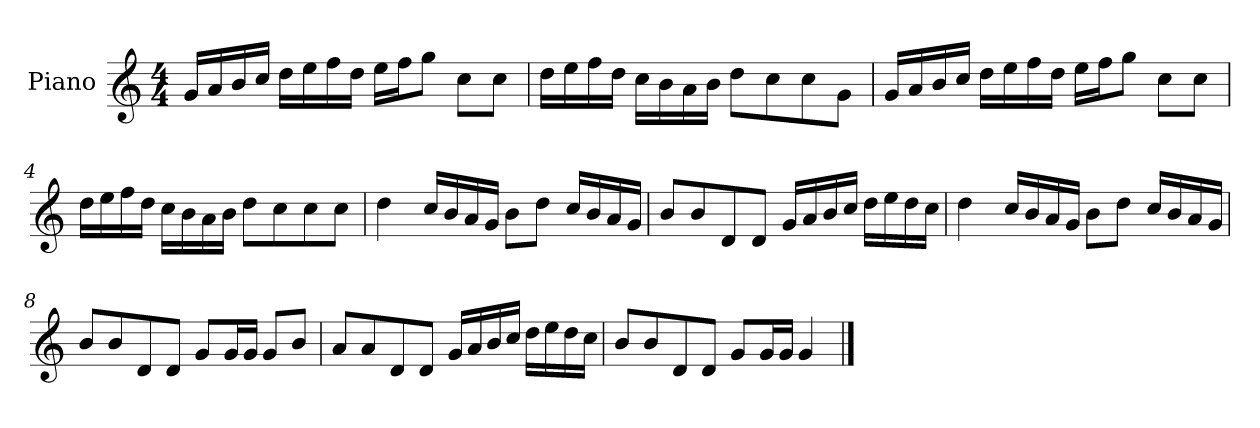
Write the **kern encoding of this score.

**kern
*part1
*staff1
*I"Piano
*I'P-no
*clefG2
*k[]
*M4/4
*MM90
=1
16g/LL
16a/
16b/
16cc/JJ
16dd\LL
16ee\
16ff\
16dd\JJ
16ee\LL
16ff\J
8gg\J
8cc\L
8cc\J
=2
16dd\LL
16ee\
16ff\
16dd\JJ
16cc\LL
16b\
16a\
16b\JJ
8dd\L
8cc\
8cc\
8g\J
=3
16g/LL
16a/
16b/
16cc/JJ
16dd\LL
16ee\
16ff\
16dd\JJ
16ee\LL
16ff\J
8gg\J
8cc\L
8cc\J
!!LO:LB:g=z
=4
16dd\LL
16ee\
16ff\
16dd\JJ
16cc\LL
16b\
16a\
16b\JJ
8dd\L
8cc\
8cc\
8cc\J
=5
4dd\
16cc/LL
16b/
16a/
16g/JJ
8b\L
8dd\J
16cc/LL
16b/
16a/
16g/JJ
=6
8b/L
8b/
8d/
8d/J
16g/LL
16a/
16b/
16cc/JJ
16dd\LL
16ee\
16dd\
16cc\JJ
=7
4dd\
16cc/LL
16b/
16a/
16g/JJ
8b\L
8dd\J
16cc/LL
16b/
16a/
16g/JJ
!!LO:LB:g=z
=8
8b/L
8b/
8d/
8d/J
8g/L
16g/L
16g/JJ
8g/L
8b/J
=9
8a/L
8a/
8d/
8d/J
16g/LL
16a/
16b/
16cc/JJ
16dd\LL
16ee\
16dd\
16cc\JJ
=10
8b/L
8b/
8d/
8d/J
8g/L
16g/L
16g/JJ
4g/
==
*-
